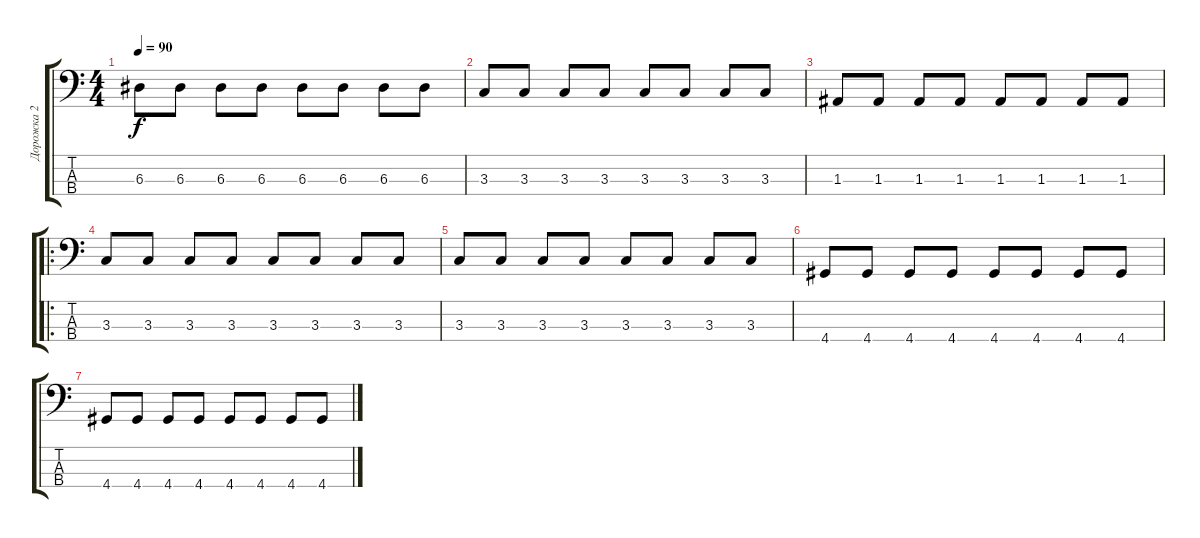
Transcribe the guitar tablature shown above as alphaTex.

\track ("Дорожка 2" "Дорожка 2") {instrument electricbassfinger}
\staff {score tabs}
\tuning (G2 D2 A1 E1) {hide}
\ts (4 4)
\tempo 90
\clef f4
\ks c
6.3.8{dy f} 6.3.8 6.3.8 6.3.8 6.3.8 6.3.8 6.3.8 6.3.8 |
3.3.8 3.3.8 3.3.8 3.3.8 3.3.8 3.3.8 3.3.8 3.3.8 |
1.3.8 1.3.8 1.3.8 1.3.8 1.3.8 1.3.8 1.3.8 1.3.8 |
\ro
3.3.8 3.3.8 3.3.8 3.3.8 3.3.8 3.3.8 3.3.8 3.3.8 |
3.3.8 3.3.8 3.3.8 3.3.8 3.3.8 3.3.8 3.3.8 3.3.8 |
4.4.8 4.4.8 4.4.8 4.4.8 4.4.8 4.4.8 4.4.8 4.4.8 |
4.4.8 4.4.8 4.4.8 4.4.8 4.4.8 4.4.8 4.4.8 4.4.8
